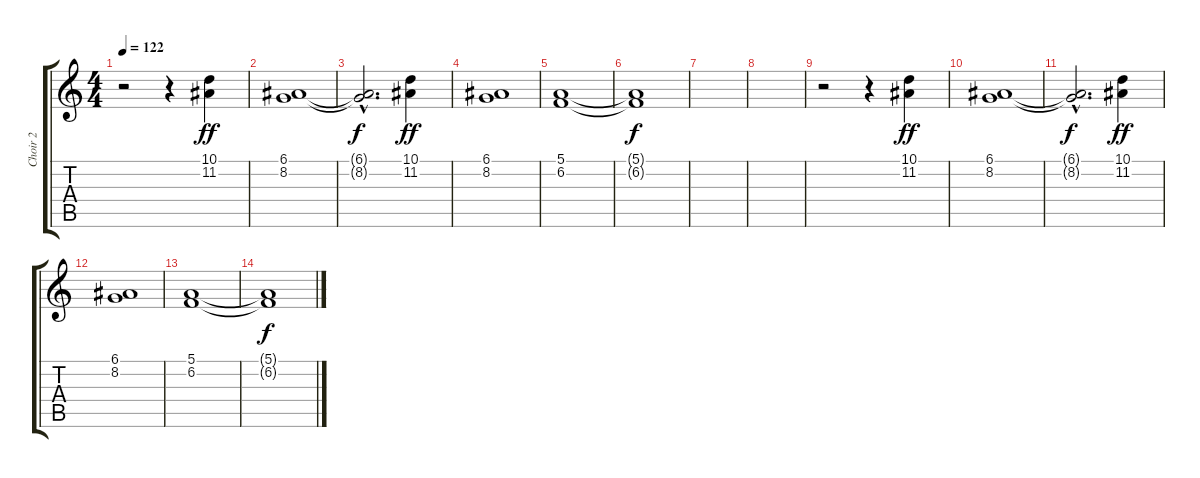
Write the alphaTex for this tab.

\track ("Choir 2" "Choir 2") {instrument voiceoohs}
\staff {score tabs}
\tuning (E4 B3 G3 D3 A2 E2) {hide}
\ts (4 4)
\tempo 122
\clef g2
\ks c
r.2{dy f} r.4 (10.1 11.2).4{dy ff} |
(6.1 8.2).1 |
(6.1{hac t} 8.2{hac t}).2{d dy f} (10.1 11.2).4{dy ff} |
(6.1 8.2).1 |
(5.1 6.2).1 |
(5.1{t} 6.2{t}).1{dy f} |
|
|
r.2 r.4 (10.1 11.2).4{dy ff} |
(6.1 8.2).1 |
(6.1{hac t} 8.2{hac t}).2{d dy f} (10.1 11.2).4{dy ff} |
(6.1 8.2).1 |
(5.1 6.2).1 |
(5.1{t} 6.2{t}).1{dy f}
